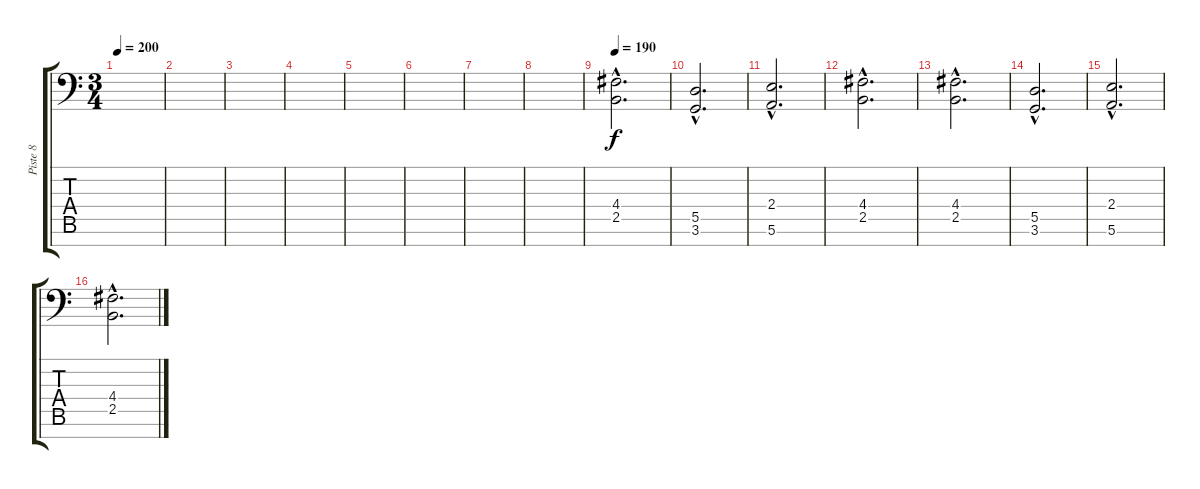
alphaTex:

\track ("Piste 8" "Piste 8") {instrument voiceoohs}
\staff {score tabs}
\tuning (E4 B3 G3 D3 A2 E2 C-1) {hide}
\ts (3 4)
\tempo 200
\clef f4
\ks c
|
|
|
|
|
|
|
|
\tempo 190
(4.4{hac} 2.5{hac}).2{d} |
(5.5{hac} 3.6{hac}).2{d} |
(2.4{hac} 5.6{hac}).2{d} |
(4.4{hac} 2.5{hac}).2{d} |
(4.4{hac} 2.5{hac}).2{d} |
(5.5{hac} 3.6{hac}).2{d} |
(2.4{hac} 5.6{hac}).2{d} |
(4.4{hac} 2.5{hac}).2{d}
